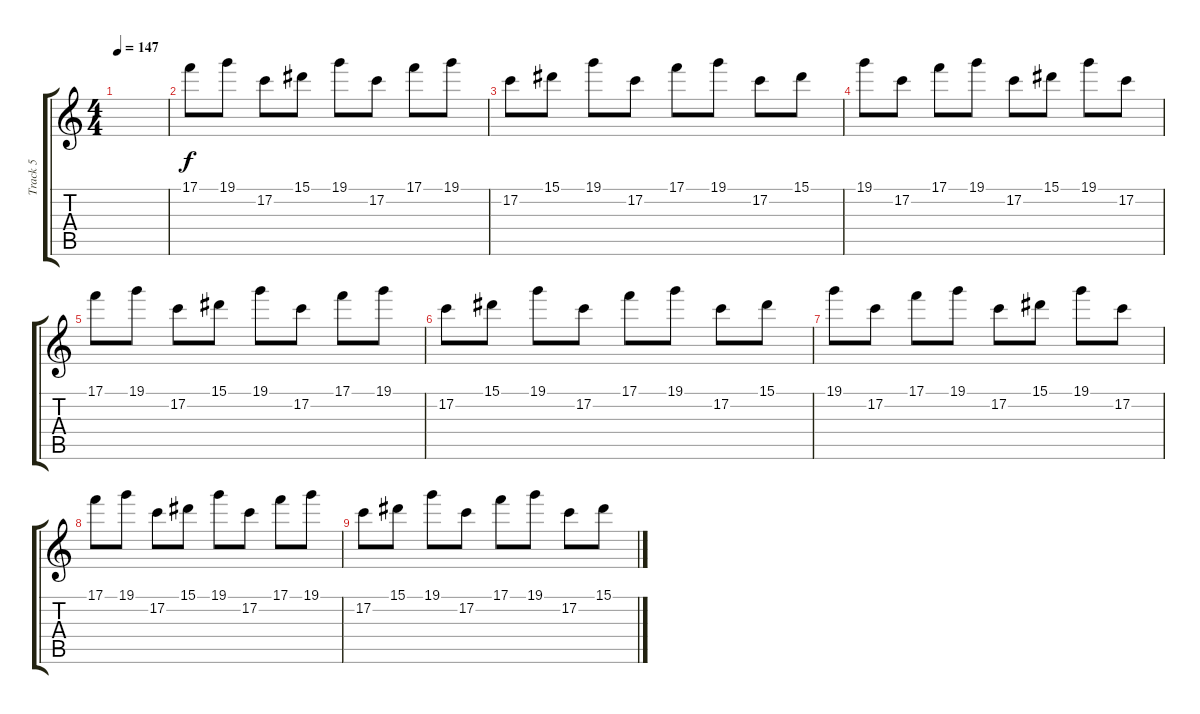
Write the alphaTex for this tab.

\track ("Track 5" "Track 5") {instrument distortionguitar}
\staff {score tabs}
\tuning (C4 G3 Eb3 Bb2 F2 C2) {hide}
\ts (4 4)
\tempo 147
\clef g2
\ks c
|
17.1.8 19.1.8 17.2.8 15.1.8 19.1.8 17.2.8 17.1.8 19.1.8 |
17.2.8 15.1.8 19.1.8 17.2.8 17.1.8 19.1.8 17.2.8 15.1.8 |
19.1.8 17.2.8 17.1.8 19.1.8 17.2.8 15.1.8 19.1.8 17.2.8 |
17.1.8 19.1.8 17.2.8 15.1.8 19.1.8 17.2.8 17.1.8 19.1.8 |
17.2.8 15.1.8 19.1.8 17.2.8 17.1.8 19.1.8 17.2.8 15.1.8 |
19.1.8 17.2.8 17.1.8 19.1.8 17.2.8 15.1.8 19.1.8 17.2.8 |
17.1.8 19.1.8 17.2.8 15.1.8 19.1.8 17.2.8 17.1.8 19.1.8 |
17.2.8 15.1.8 19.1.8 17.2.8 17.1.8 19.1.8 17.2.8 15.1.8
